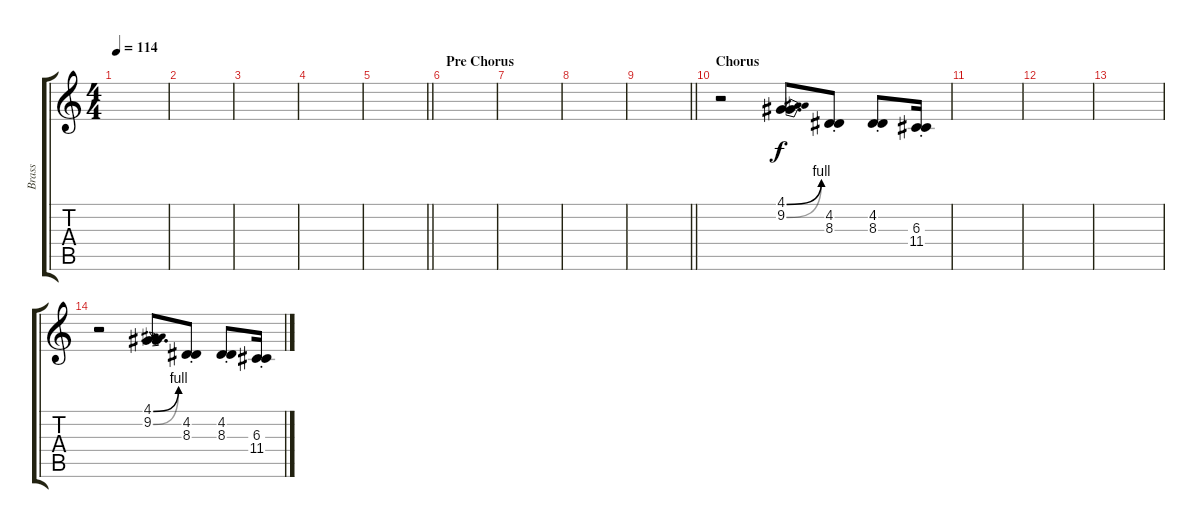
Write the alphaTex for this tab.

\track ("Brass" "Brass") {instrument trombone}
\staff {score tabs}
\tuning (E4 B3 G3 D3 A2 E2) {hide}
\ts (4 4)
\tempo 114
\clef g2
\ks c
|
|
|
|
\barLineRight lightlight
|
\section ("" "Pre Chorus")
|
|
|
\barLineRight lightlight
|
\section ("" "Chorus")
r.2 (4.1{be (bend 0 0 60 4)} 9.2{be (bend 0 0 60 4)}).8{d} (4.2{st} 8.3{st}).8 (4.2{st} 8.3{st}).8 (6.3{st} 11.4{st}).16 |
|
|
|
r.2 (4.1{be (bend 0 0 60 4)} 9.2{be (bend 0 0 60 4)}).8{d} (4.2{st} 8.3{st}).8 (4.2{st} 8.3{st}).8 (6.3{st} 11.4{st}).16
